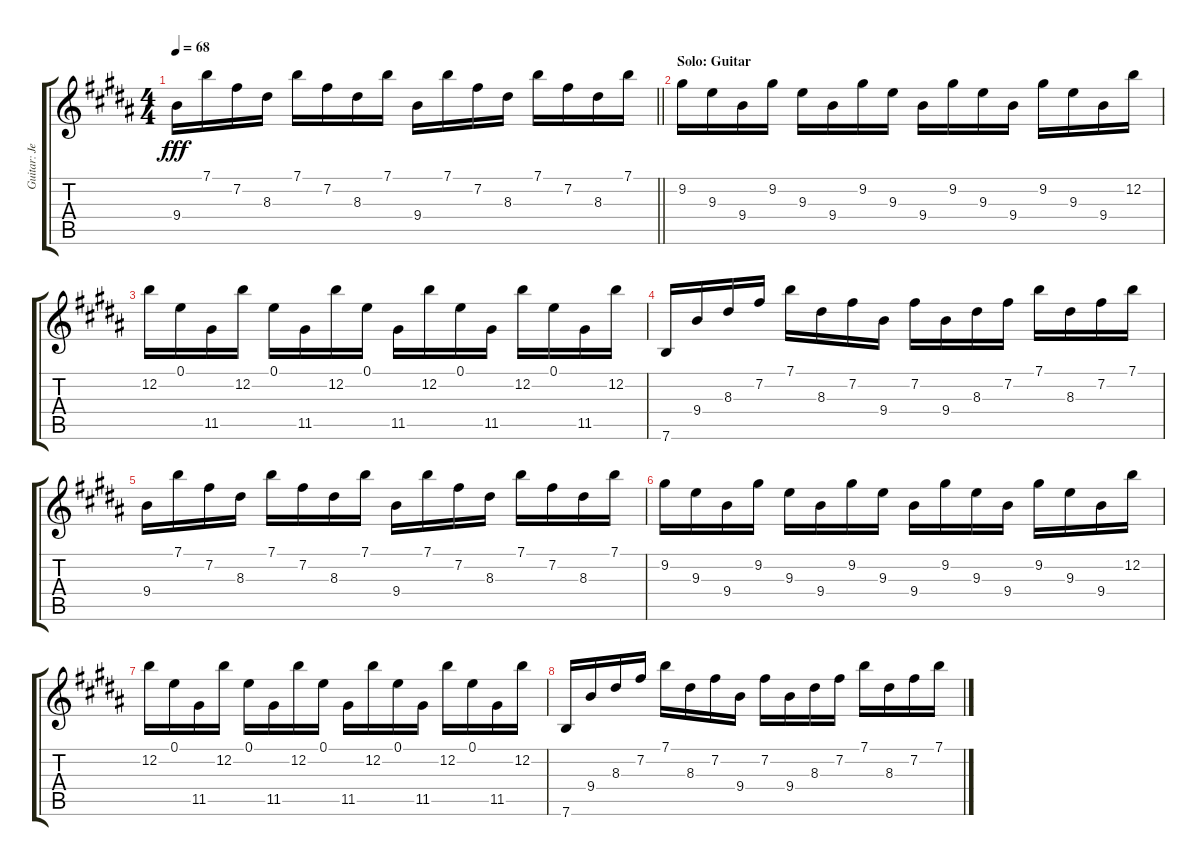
\track ("Guitar: Jesse" "Guitar: Je") {instrument electricguitarjazz}
\staff {score tabs}
\tuning (E4 B3 G3 D3 A2 E2) {hide}
\ts (4 4)
\tempo 68
\clef g2
\barLineRight lightlight
\ks b
9.4.16{dy fff} 7.1.16 7.2.16 8.3.16 7.1.16 7.2.16 8.3.16 7.1.16 9.4.16 7.1.16 7.2.16 8.3.16 7.1.16 7.2.16 8.3.16 7.1.16 |
\section ("" "Solo: Guitar")
9.2.16 9.3.16 9.4.16 9.2.16 9.3.16 9.4.16 9.2.16 9.3.16 9.4.16 9.2.16 9.3.16 9.4.16 9.2.16 9.3.16 9.4.16 12.2.16 |
12.2.16 0.1.16 11.5.16 12.2.16 0.1.16 11.5.16 12.2.16 0.1.16 11.5.16 12.2.16 0.1.16 11.5.16 12.2.16 0.1.16 11.5.16 12.2.16 |
7.6.16 9.4.16 8.3.16 7.2.16 7.1.16 8.3.16 7.2.16 9.4.16 7.2.16 9.4.16 8.3.16 7.2.16 7.1.16 8.3.16 7.2.16 7.1.16 |
9.4.16 7.1.16 7.2.16 8.3.16 7.1.16 7.2.16 8.3.16 7.1.16 9.4.16 7.1.16 7.2.16 8.3.16 7.1.16 7.2.16 8.3.16 7.1.16 |
9.2.16 9.3.16 9.4.16 9.2.16 9.3.16 9.4.16 9.2.16 9.3.16 9.4.16 9.2.16 9.3.16 9.4.16 9.2.16 9.3.16 9.4.16 12.2.16 |
12.2.16 0.1.16 11.5.16 12.2.16 0.1.16 11.5.16 12.2.16 0.1.16 11.5.16 12.2.16 0.1.16 11.5.16 12.2.16 0.1.16 11.5.16 12.2.16 |
7.6.16 9.4.16 8.3.16 7.2.16 7.1.16 8.3.16 7.2.16 9.4.16 7.2.16 9.4.16 8.3.16 7.2.16 7.1.16 8.3.16 7.2.16 7.1.16
